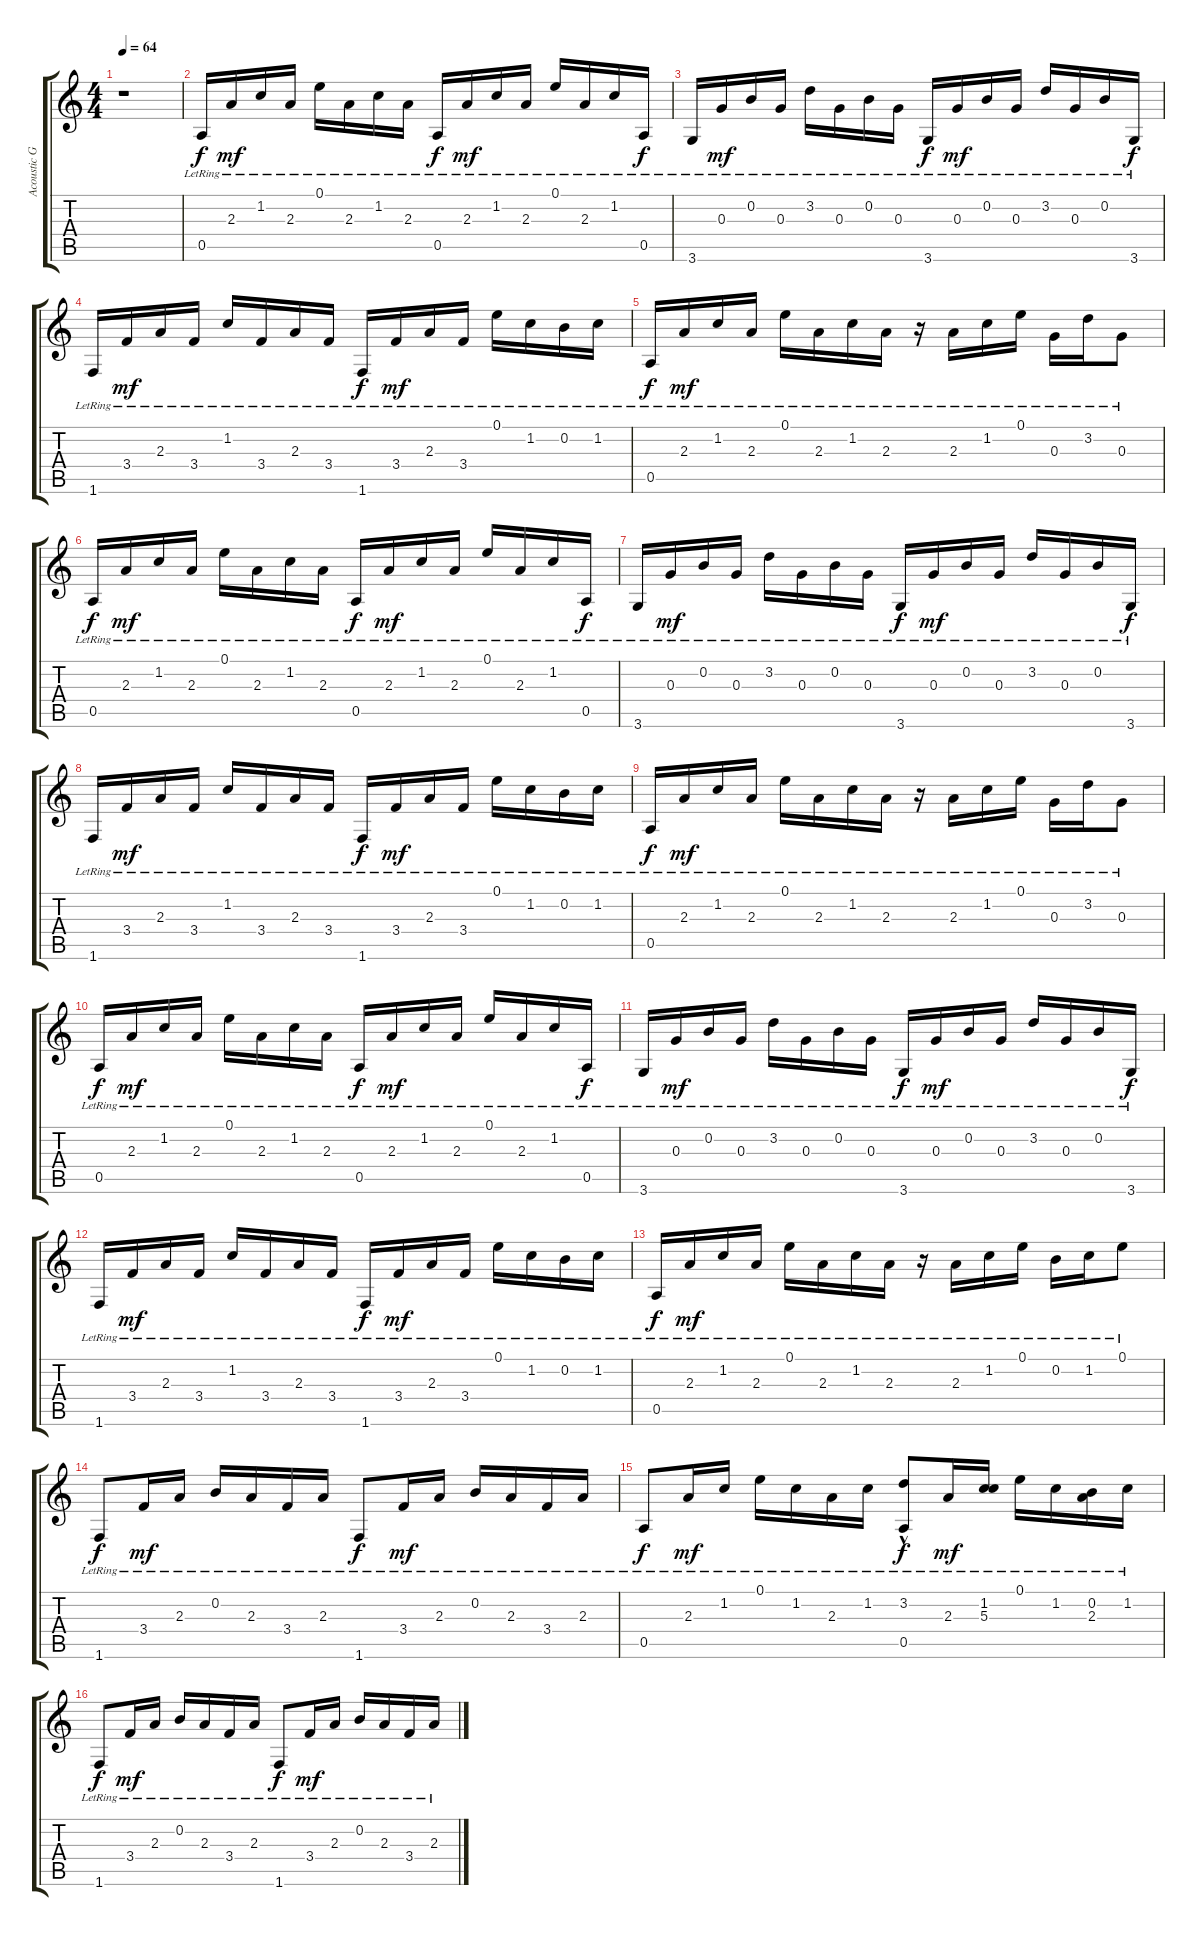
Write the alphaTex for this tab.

\track ("Acoustic Guitar 1" "Acoustic G") {instrument acousticguitarsteel}
\staff {score tabs}
\tuning (E4 B3 G3 D3 A2 E2) {hide}
\ts (4 4)
\tempo 64
\clef g2
\ks c
r.1{dy f instrument acousticguitarsteel} |
0.5{lr}.16 2.3{lr}.16{dy mf} 1.2{lr}.16 2.3{lr}.16 0.1{lr}.16 2.3{lr}.16 1.2{lr}.16 2.3{lr}.16 0.5{lr}.16{dy f} 2.3{lr}.16{dy mf} 1.2{lr}.16 2.3{lr}.16 0.1{lr}.16 2.3{lr}.16 1.2{lr}.16 0.5{lr}.16{dy f} |
3.6{lr}.16 0.3{lr}.16{dy mf} 0.2{lr}.16 0.3{lr}.16 3.2{lr}.16 0.3{lr}.16 0.2{lr}.16 0.3{lr}.16 3.6{lr}.16{dy f} 0.3{lr}.16{dy mf} 0.2{lr}.16 0.3{lr}.16 3.2{lr}.16 0.3{lr}.16 0.2{lr}.16 3.6{lr}.16{dy f} |
1.6{lr}.16 3.4{lr}.16{dy mf} 2.3{lr}.16 3.4{lr}.16 1.2{lr}.16 3.4{lr}.16 2.3{lr}.16 3.4{lr}.16 1.6{lr}.16{dy f} 3.4{lr}.16{dy mf} 2.3{lr}.16 3.4{lr}.16 0.1{lr}.16 1.2{lr}.16 0.2{lr}.16 1.2{lr}.16 |
0.5{lr}.16{dy f} 2.3{lr}.16{dy mf} 1.2{lr}.16 2.3{lr}.16 0.1{lr}.16 2.3{lr}.16 1.2{lr}.16 2.3{lr}.16 r.16 2.3{lr}.16 1.2{lr}.16 0.1{lr}.16 0.3{lr}.16 3.2{lr}.16 0.3{lr}.8 |
0.5{lr}.16{dy f} 2.3{lr}.16{dy mf} 1.2{lr}.16 2.3{lr}.16 0.1{lr}.16 2.3{lr}.16 1.2{lr}.16 2.3{lr}.16 0.5{lr}.16{dy f} 2.3{lr}.16{dy mf} 1.2{lr}.16 2.3{lr}.16 0.1{lr}.16 2.3{lr}.16 1.2{lr}.16 0.5{lr}.16{dy f} |
3.6{lr}.16 0.3{lr}.16{dy mf} 0.2{lr}.16 0.3{lr}.16 3.2{lr}.16 0.3{lr}.16 0.2{lr}.16 0.3{lr}.16 3.6{lr}.16{dy f} 0.3{lr}.16{dy mf} 0.2{lr}.16 0.3{lr}.16 3.2{lr}.16 0.3{lr}.16 0.2{lr}.16 3.6{lr}.16{dy f} |
1.6{lr}.16 3.4{lr}.16{dy mf} 2.3{lr}.16 3.4{lr}.16 1.2{lr}.16 3.4{lr}.16 2.3{lr}.16 3.4{lr}.16 1.6{lr}.16{dy f} 3.4{lr}.16{dy mf} 2.3{lr}.16 3.4{lr}.16 0.1{lr}.16 1.2{lr}.16 0.2{lr}.16 1.2{lr}.16 |
0.5{lr}.16{dy f} 2.3{lr}.16{dy mf} 1.2{lr}.16 2.3{lr}.16 0.1{lr}.16 2.3{lr}.16 1.2{lr}.16 2.3{lr}.16 r.16 2.3{lr}.16 1.2{lr}.16 0.1{lr}.16 0.3{lr}.16 3.2{lr}.16 0.3{lr}.8 |
0.5{lr}.16{dy f} 2.3{lr}.16{dy mf} 1.2{lr}.16 2.3{lr}.16 0.1{lr}.16 2.3{lr}.16 1.2{lr}.16 2.3{lr}.16 0.5{lr}.16{dy f} 2.3{lr}.16{dy mf} 1.2{lr}.16 2.3{lr}.16 0.1{lr}.16 2.3{lr}.16 1.2{lr}.16 0.5{lr}.16{dy f} |
3.6{lr}.16 0.3{lr}.16{dy mf} 0.2{lr}.16 0.3{lr}.16 3.2{lr}.16 0.3{lr}.16 0.2{lr}.16 0.3{lr}.16 3.6{lr}.16{dy f} 0.3{lr}.16{dy mf} 0.2{lr}.16 0.3{lr}.16 3.2{lr}.16 0.3{lr}.16 0.2{lr}.16 3.6{lr}.16{dy f} |
1.6{lr}.16 3.4{lr}.16{dy mf} 2.3{lr}.16 3.4{lr}.16 1.2{lr}.16 3.4{lr}.16 2.3{lr}.16 3.4{lr}.16 1.6{lr}.16{dy f} 3.4{lr}.16{dy mf} 2.3{lr}.16 3.4{lr}.16 0.1{lr}.16 1.2{lr}.16 0.2{lr}.16 1.2{lr}.16 |
0.5{lr}.16{dy f} 2.3{lr}.16{dy mf} 1.2{lr}.16 2.3{lr}.16 0.1{lr}.16 2.3{lr}.16 1.2{lr}.16 2.3{lr}.16 r.16 2.3{lr}.16 1.2{lr}.16 0.1{lr}.16 0.2{lr}.16 1.2{lr}.16 0.1{lr}.8 |
1.6{lr}.8{dy f} 3.4{lr}.16{dy mf} 2.3{lr}.16 0.2{lr}.16 2.3{lr}.16 3.4{lr}.16 2.3{lr}.16 1.6{lr}.8{dy f} 3.4{lr}.16{dy mf} 2.3{lr}.16 0.2{lr}.16 2.3{lr}.16 3.4{lr}.16 2.3{lr}.16 |
0.5{lr}.8{dy f} 2.3{lr}.16{dy mf} 1.2{lr}.16 0.1{lr}.16 1.2{lr}.16 2.3{lr}.16 1.2{lr}.16 (3.2{hac lr} 0.5{lr}).8{dy f} 2.3{lr}.16{dy mf} (1.2{lr} 5.3{lr}).16 0.1{lr}.16 1.2{lr}.16 (0.2{lr} 2.3{lr}).16 1.2{lr}.16 |
1.6{lr}.8{dy f} 3.4{lr}.16{dy mf} 2.3{lr}.16 0.2{lr}.16 2.3{lr}.16 3.4{lr}.16 2.3{lr}.16 1.6{lr}.8{dy f} 3.4{lr}.16{dy mf} 2.3{lr}.16 0.2{lr}.16 2.3{lr}.16 3.4{lr}.16 2.3{lr}.16
